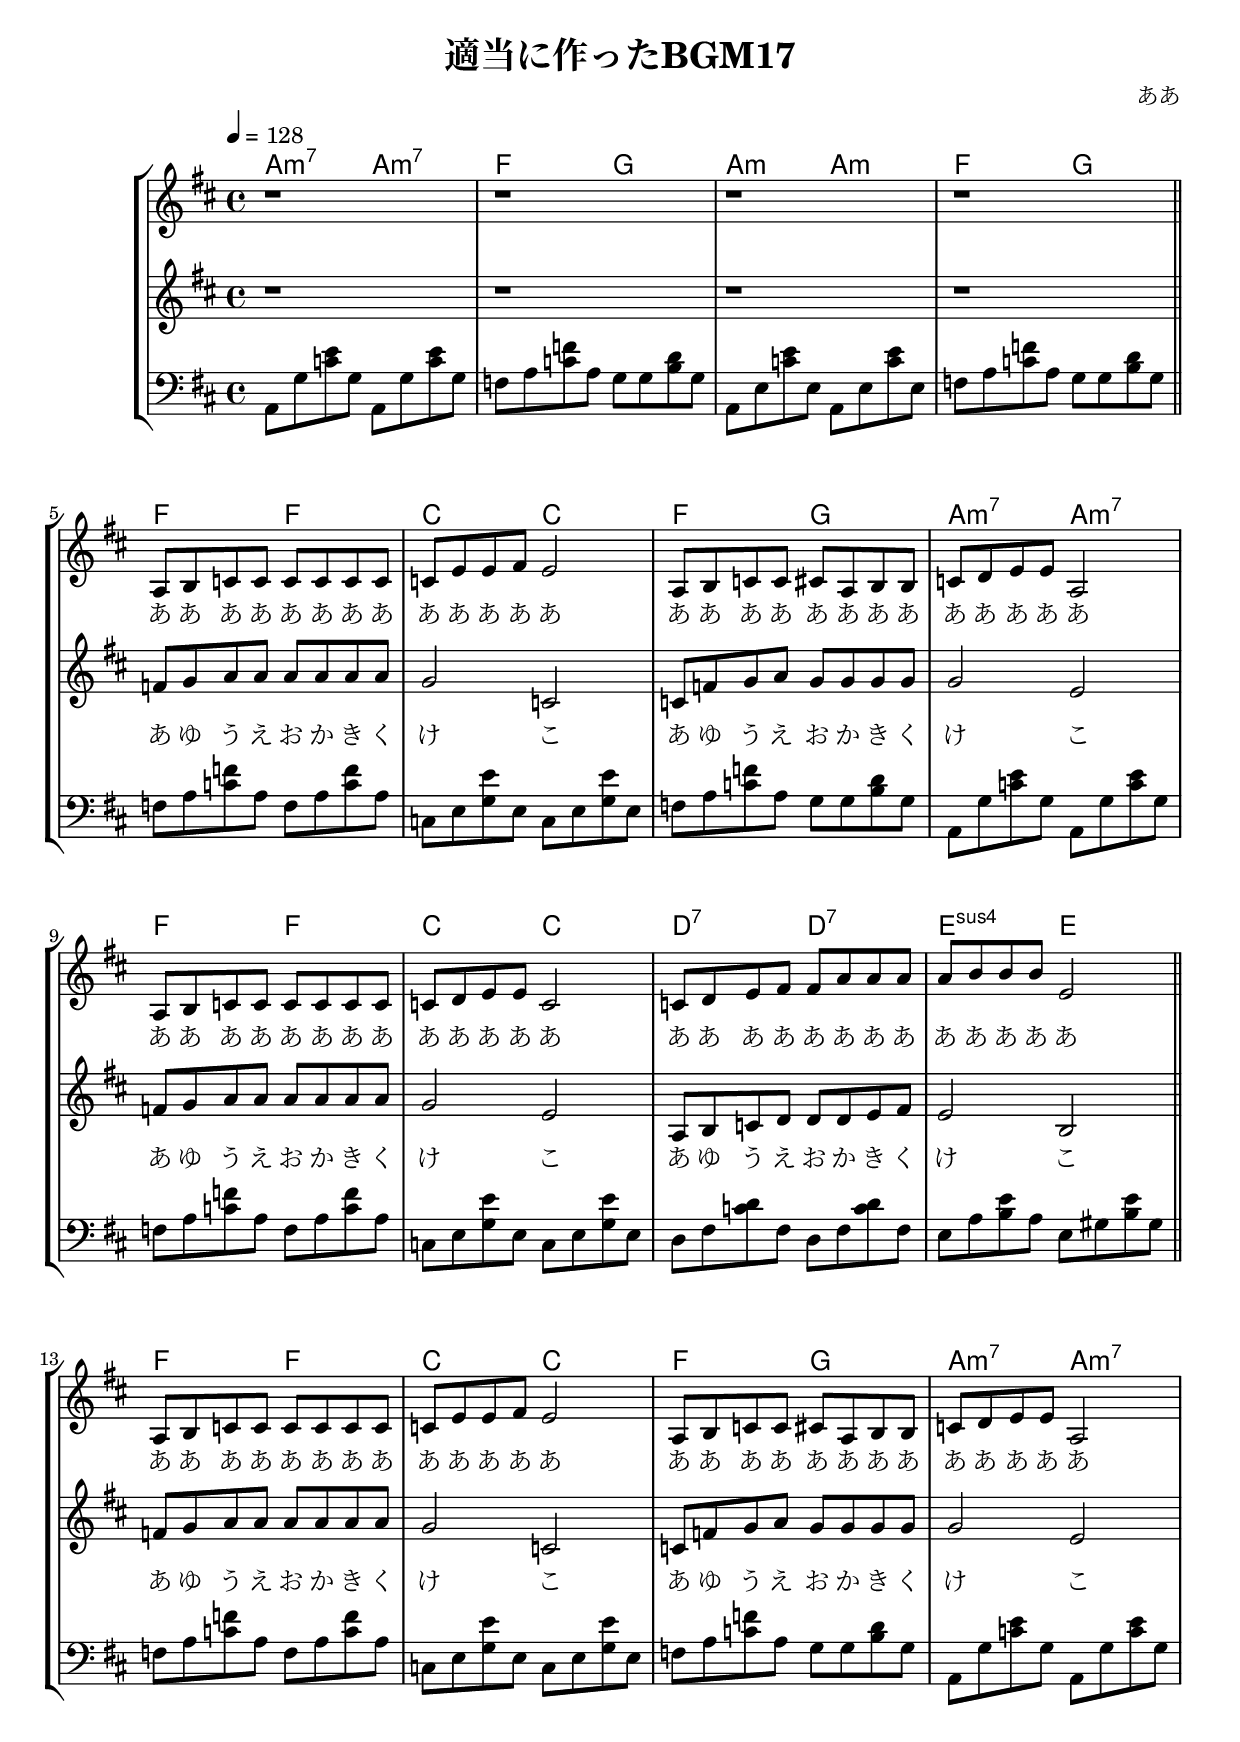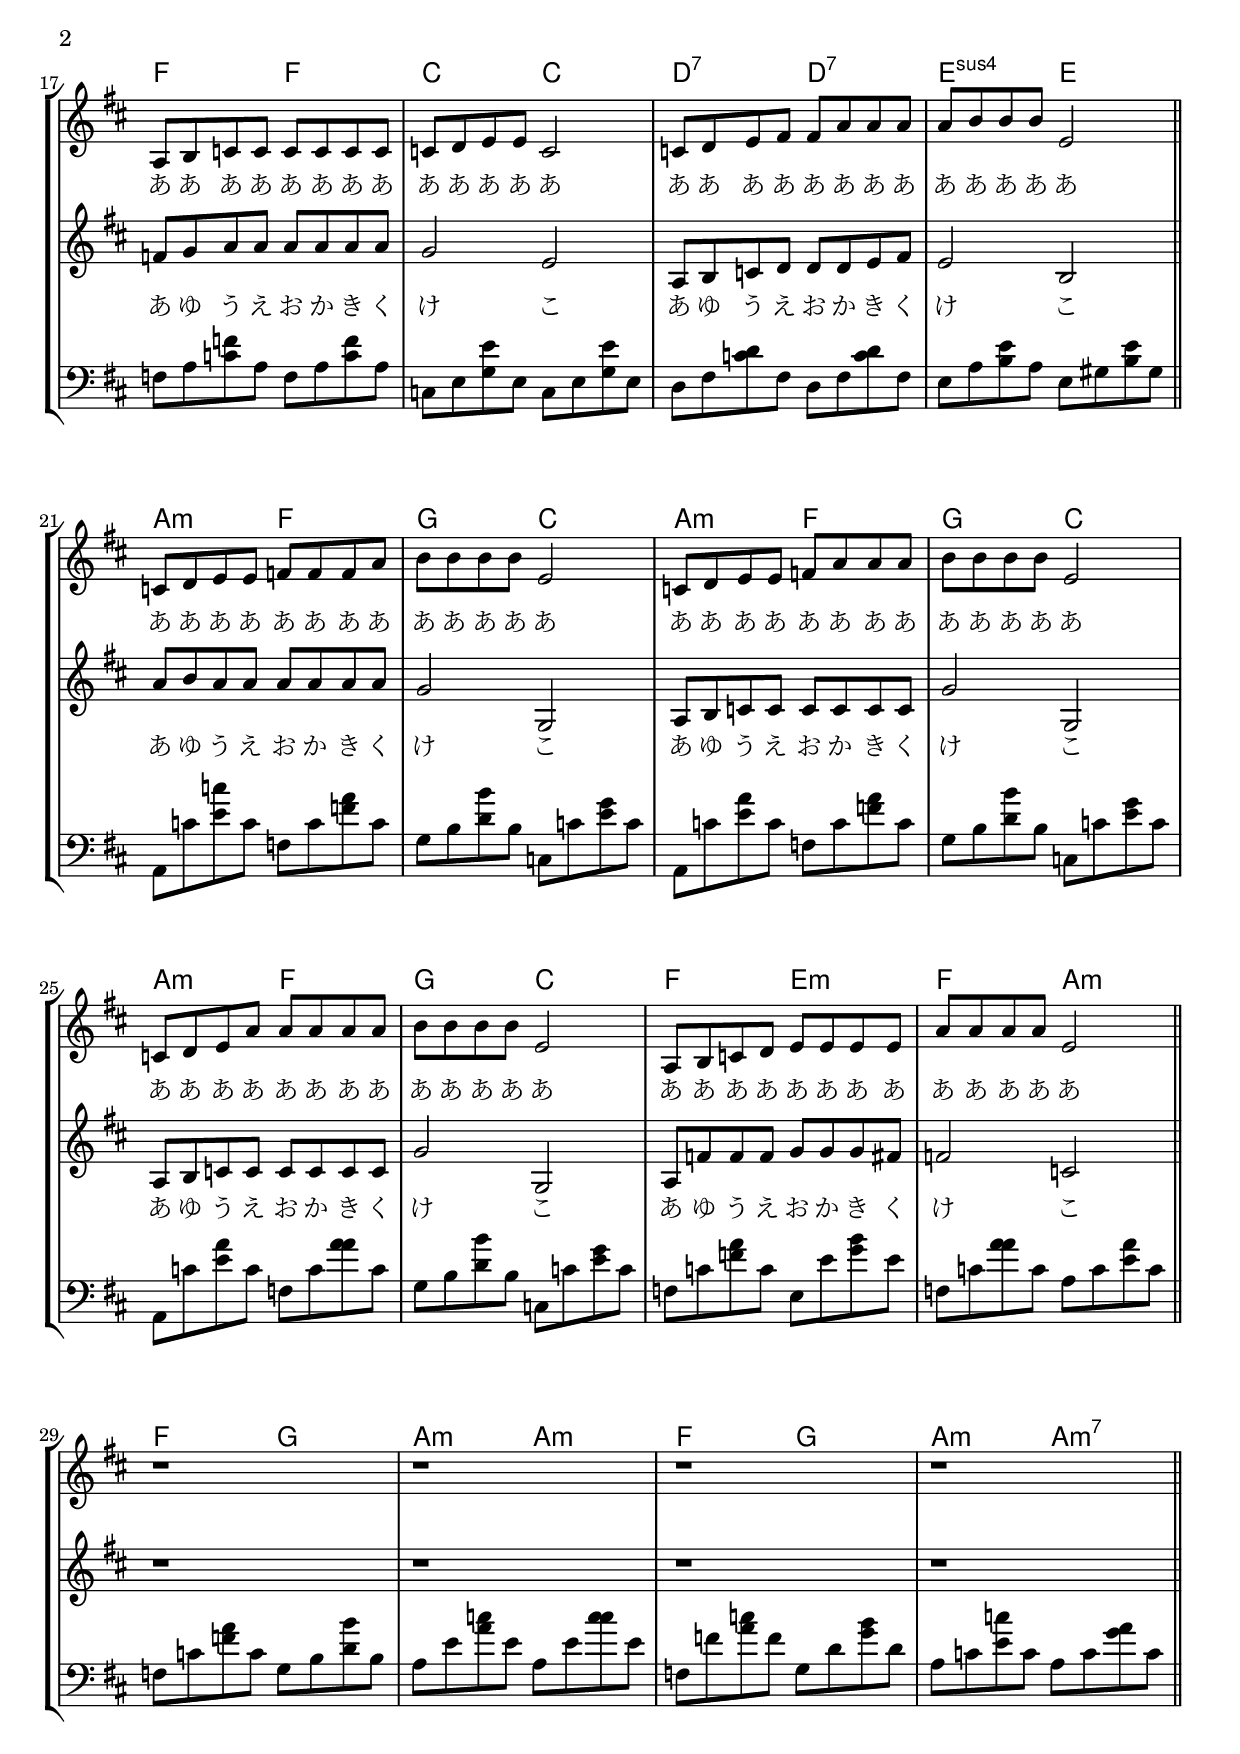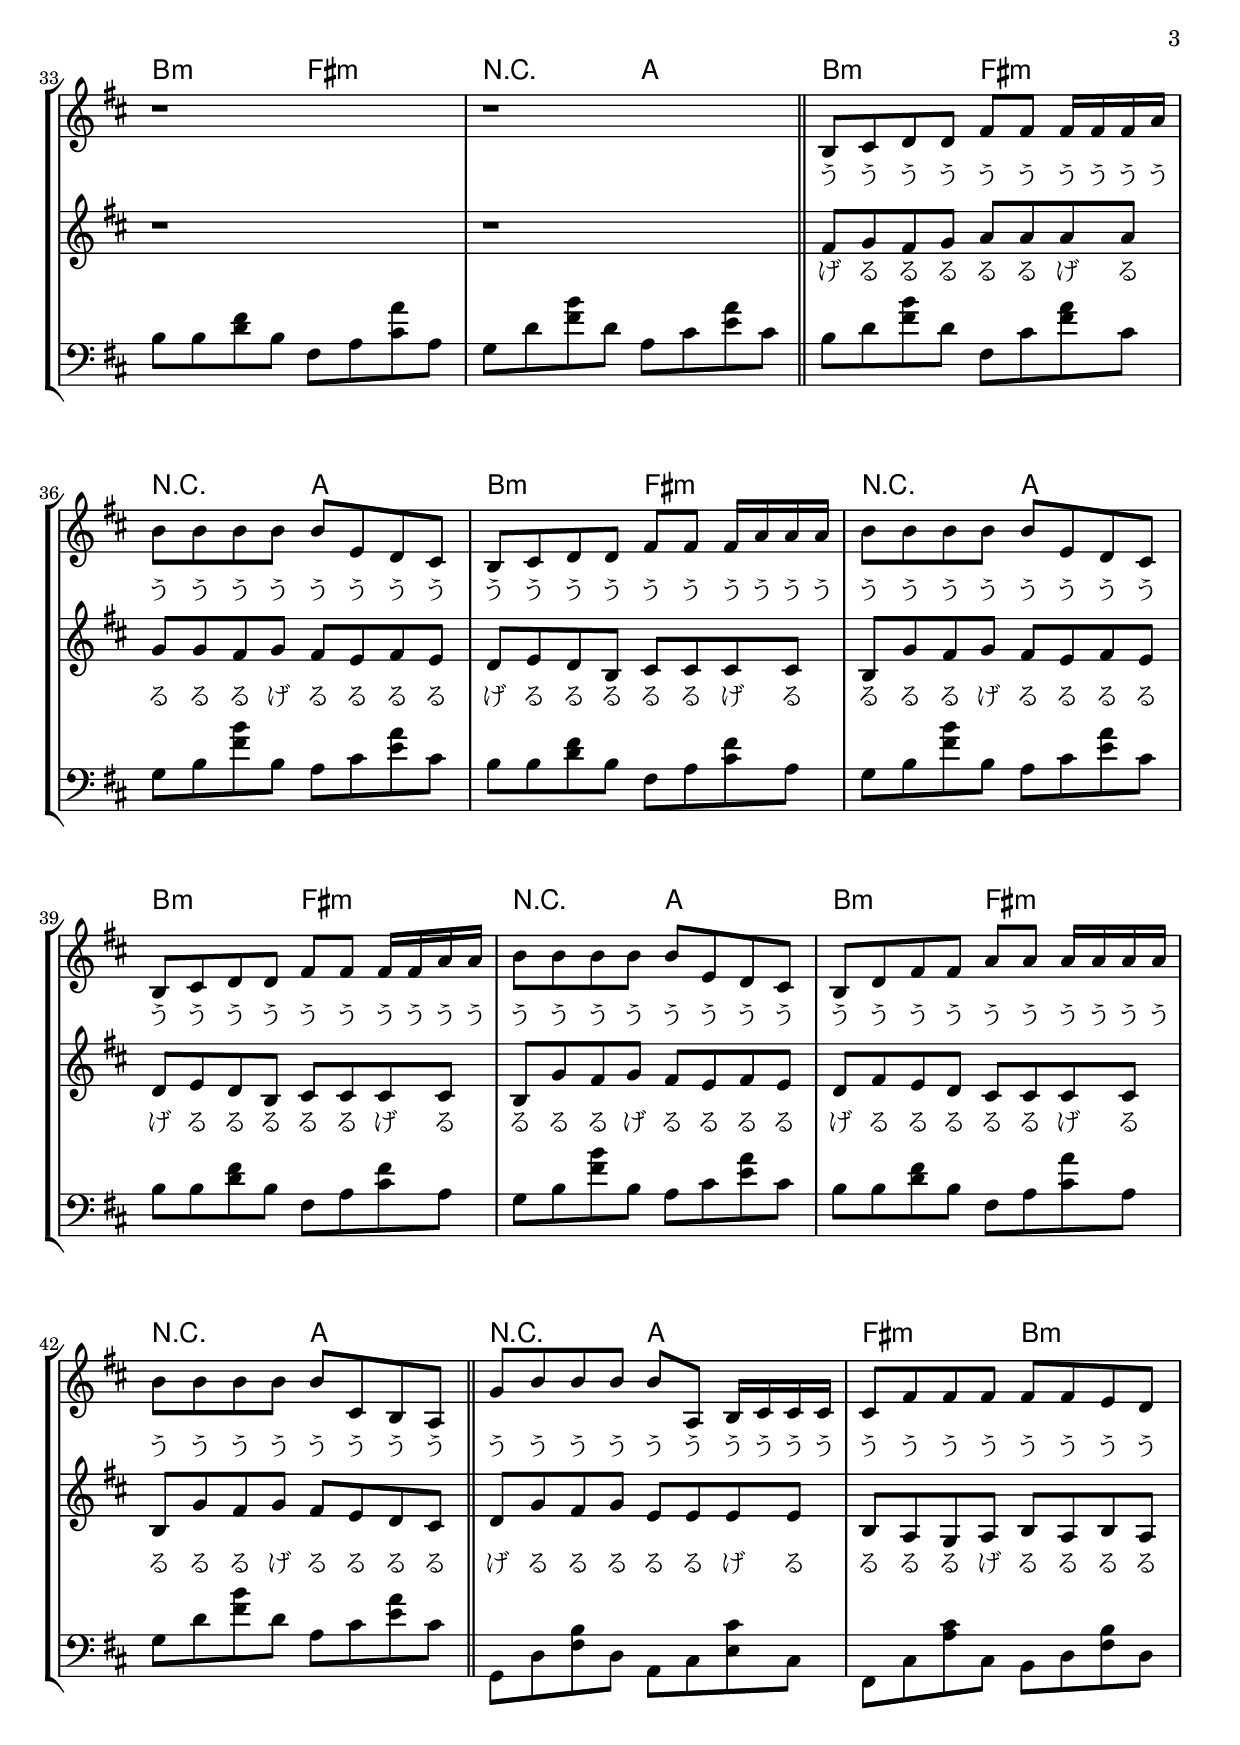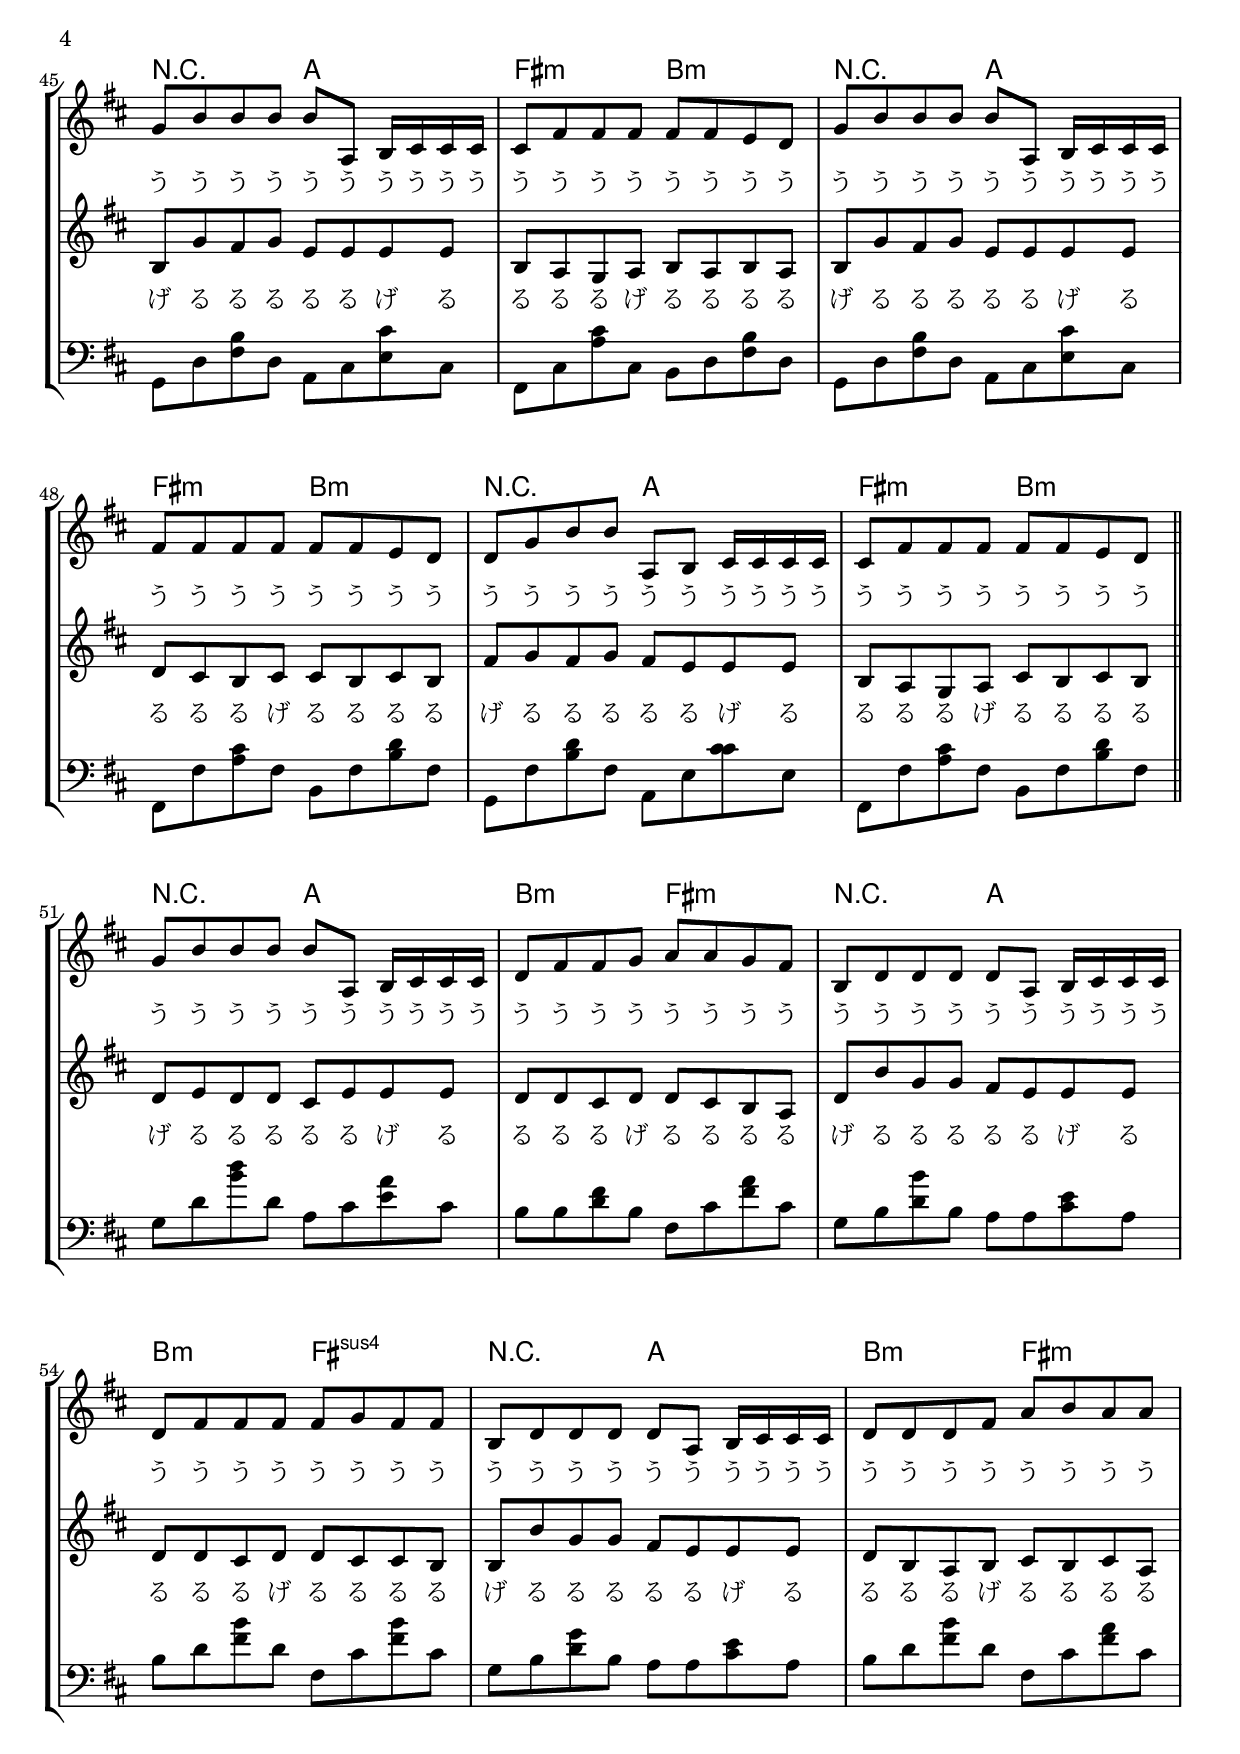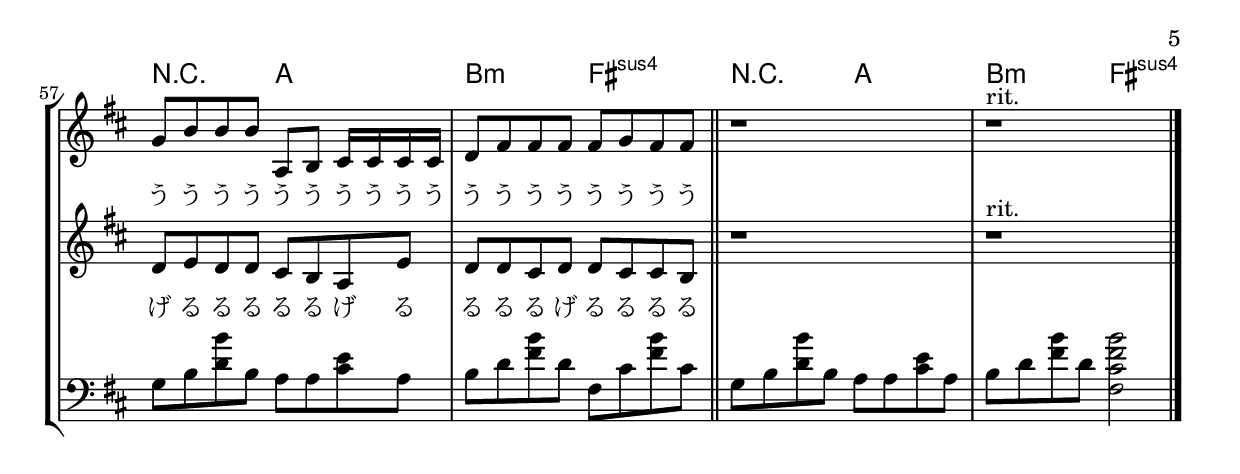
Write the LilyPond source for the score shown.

\version "2.12.1"

\header {
	title = \markup {適当に作ったBGM17}
	composer = \markup \center-column {ああ}
}

harmony = \chordmode {
	a2:min7 a:min7 f g a:m a:m f g 

	f f c c f g a:min7 a:min7 f f c c d:7 d:7 e:sus4 e 

	f f c c f g a:min7 a:min7 f f c c d:7 d:7 e:sus4 e 

	a:m f g c a:m f g c a:m f g c f e:m f a:m 

	f g a:m a:m f g a:m a:min7 

	b:m fis:m r a 

	b:m fis:m r a b:m fis:m r a b:m fis:m r a b:m fis:m r a 

	r a fis:m b:m r a fis:m b:m r a fis:m b:m r a fis:m b:m 

	r a b:m fis:m r a b:m fis:sus4 r a b:m fis:m r a b:m fis:sus4 

	r a b:m fis:sus4 
}

melody = {
	\key d \major
	\tempo 4 = 128
	r1 | r1 | r1 | r1   
	\set Staff.midiInstrument = #"Marimba"
	a8  b8  c'8  c'8  c'8  c'8  c'8  c'8 
	c'8  e'8  e'8  fis'8  e'2 
	a8  b8  c'8  c'8  cis'8  a8  b8  b8 
	c'8  d'8  e'8  e'8  a2 
	a8  b8  c'8  c'8  c'8  c'8  c'8  c'8 
	c'8  d'8  e'8  e'8  c'2 
	c'8  d'8  e'8  fis'8  fis'8  a'8  a'8  a'8 
	a'8  b'8  b'8  b'8  e'2
	\set Staff.midiInstrument = #"Dulcimer"
	a8  b8  c'8  c'8  c'8  c'8  c'8  c'8 
	c'8  e'8  e'8  fis'8  e'2 
	a8  b8  c'8  c'8  cis'8  a8  b8  b8 
	c'8  d'8  e'8  e'8  a2 
	a8  b8  c'8  c'8  c'8  c'8  c'8  c'8 
	c'8  d'8  e'8  e'8  c'2 
	c'8  d'8  e'8  fis'8  fis'8  a'8  a'8  a'8 
	a'8  b'8  b'8  b'8  e'2
	\set Staff.midiInstrument = #"Tubular Bells"
	c'8  d'8  e'8  e'8  f'8  f'8  f'8  a'8 
	b'8  b'8  b'8  b'8  e'2 
	c'8  d'8  e'8  e'8  f'8  a'8  a'8  a'8 
	b'8  b'8  b'8  b'8  e'2 
	c'8  d'8  e'8  a'8  a'8  a'8  a'8  a'8 
	b'8  b'8  b'8  b'8  e'2 
	a8  b8  c'8  d'8  e'8  e'8  e'8  e'8 
	a'8  a'8  a'8  a'8  e'2
	r1 | r1 | r1 | r1   
	r1 | r1   
	\set Staff.midiInstrument = #"Acoustic Guitar (nylon)"
	b8  cis'8  d'8  d'8  fis'8  fis'8  fis'16  fis'16  fis'16  a'16 
	b'8  b'8  b'8  b'8  b'8  e'8  d'8  cis'8 
	b8  cis'8  d'8  d'8  fis'8  fis'8  fis'16  a'16  a'16  a'16 
	b'8  b'8  b'8  b'8  b'8  e'8  d'8  cis'8 
	b8  cis'8  d'8  d'8  fis'8  fis'8  fis'16  fis'16  a'16  a'16 
	b'8  b'8  b'8  b'8  b'8  e'8  d'8  cis'8 
	b8  d'8  fis'8  fis'8  a'8  a'8  a'16  a'16  a'16  a'16 
	b'8  b'8  b'8  b'8  b'8  cis'8  b8  a8
	\set Staff.midiInstrument = #"Electric Guitar (muted)"
	g'8  b'8  b'8  b'8  b'8  a8  b16  cis'16  cis'16  cis'16 
	cis'8  fis'8  fis'8  fis'8  fis'8  fis'8  e'8  d'8 
	g'8  b'8  b'8  b'8  b'8  a8  b16  cis'16  cis'16  cis'16 
	cis'8  fis'8  fis'8  fis'8  fis'8  fis'8  e'8  d'8 
	g'8  b'8  b'8  b'8  b'8  a8  b16  cis'16  cis'16  cis'16 
	fis'8  fis'8  fis'8  fis'8  fis'8  fis'8  e'8  d'8 
	d'8  g'8  b'8  b'8  a8  b8  cis'16  cis'16  cis'16  cis'16 
	cis'8  fis'8  fis'8  fis'8  fis'8  fis'8  e'8  d'8
	\set Staff.midiInstrument = #"Overdriven Guitar"
	g'8  b'8  b'8  b'8  b'8  a8  b16  cis'16  cis'16  cis'16 
	d'8  fis'8  fis'8  g'8  a'8  a'8  g'8  fis'8 
	b8  d'8  d'8  d'8  d'8  a8  b16  cis'16  cis'16  cis'16 
	d'8  fis'8  fis'8  fis'8  fis'8  g'8  fis'8  fis'8 
	b8  d'8  d'8  d'8  d'8  a8  b16  cis'16  cis'16  cis'16 
	d'8  d'8  d'8  fis'8  a'8  b'8  a'8  a'8 
	g'8  b'8  b'8  b'8  a8  b8  cis'16  cis'16  cis'16  cis'16 
	d'8  fis'8  fis'8  fis'8  fis'8  g'8  fis'8  fis'8
	r1 | r1^"rit." \bar "|."
}

words = \lyricmode {
	
	あ  あ  あ  あ  あ  あ  あ  あ  あ  あ  あ  あ  あ  あ  あ  あ  あ  あ  あ  あ  あ  あ  あ  あ  あ  あ  あ  あ  あ  あ  あ  あ  あ  あ  あ  あ  あ  あ  あ  あ  あ  あ  あ  あ  あ  あ  あ  あ  あ  あ  あ  あ  
	あ  あ  あ  あ  あ  あ  あ  あ  あ  あ  あ  あ  あ  あ  あ  あ  あ  あ  あ  あ  あ  あ  あ  あ  あ  あ  あ  あ  あ  あ  あ  あ  あ  あ  あ  あ  あ  あ  あ  あ  あ  あ  あ  あ  あ  あ  あ  あ  あ  あ  あ  あ  
	あ  あ  あ  あ  あ  あ  あ  あ  あ  あ  あ  あ  あ  あ  あ  あ  あ  あ  あ  あ  あ  あ  あ  あ  あ  あ  あ  あ  あ  あ  あ  あ  あ  あ  あ  あ  あ  あ  あ  あ  あ  あ  あ  あ  あ  あ  あ  あ  あ  あ  あ  あ  
	
	
	う  う  う  う  う  う  う  う  う  う  う  う  う  う  う  う  う  う  う  う  う  う  う  う  う  う  う  う  う  う  う  う  う  う  う  う  う  う  う  う  う  う  う  う  う  う  う  う  う  う  う  う  う  う  う  う  う  う  う  う  う  う  う  う  う  う  う  う  う  う  う  う  
	う  う  う  う  う  う  う  う  う  う  う  う  う  う  う  う  う  う  う  う  う  う  う  う  う  う  う  う  う  う  う  う  う  う  う  う  う  う  う  う  う  う  う  う  う  う  う  う  う  う  う  う  う  う  う  う  う  う  う  う  う  う  う  う  う  う  う  う  う  う  う  う  
	う  う  う  う  う  う  う  う  う  う  う  う  う  う  う  う  う  う  う  う  う  う  う  う  う  う  う  う  う  う  う  う  う  う  う  う  う  う  う  う  う  う  う  う  う  う  う  う  う  う  う  う  う  う  う  う  う  う  う  う  う  う  う  う  う  う  う  う  う  う  う  う  
	
}

secondmelody = {
	\key d \major
	\tempo 4 = 128
	r1 | r1 | r1 | r1   
	\set Staff.midiInstrument = #"Electric Guitar (jazz)"
	f'8  g'8  a'8  a'8  a'8  a'8  a'8  a'8 
	g'2  c'2 
	c'8  f'8  g'8  a'8  g'8  g'8  g'8  g'8 
	g'2  e'2 
	f'8  g'8  a'8  a'8  a'8  a'8  a'8  a'8 
	g'2  e'2 
	a8  b8  c'8  d'8  d'8  d'8  e'8  fis'8 
	e'2  b2
	\set Staff.midiInstrument = #"Acoustic Guitar (nylon)"
	f'8  g'8  a'8  a'8  a'8  a'8  a'8  a'8 
	g'2  c'2 
	c'8  f'8  g'8  a'8  g'8  g'8  g'8  g'8 
	g'2  e'2 
	f'8  g'8  a'8  a'8  a'8  a'8  a'8  a'8 
	g'2  e'2 
	a8  b8  c'8  d'8  d'8  d'8  e'8  fis'8 
	e'2  b2
	\set Staff.midiInstrument = #"Overdriven Guitar"
	a'8  b'8  a'8  a'8  a'8  a'8  a'8  a'8 
	g'2  g2 
	a8  b8  c'8  c'8  c'8  c'8  c'8  c'8 
	g'2  g2 
	a8  b8  c'8  c'8  c'8  c'8  c'8  c'8 
	g'2  g2 
	a8  f'8  f'8  f'8  g'8  g'8  g'8  fis'8 
	f'2  c'2
	r1 | r1 | r1 | r1   
	r1 | r1   
	\set Staff.midiInstrument = #"Viola"
	fis'8  g'8  fis'8  g'8  a'8  a'8  a'8  a'8 
	g'8  g'8  fis'8  g'8  fis'8  e'8  fis'8  e'8 
	d'8  e'8  d'8  b8  cis'8  cis'8  cis'8  cis'8 
	b8  g'8  fis'8  g'8  fis'8  e'8  fis'8  e'8 
	d'8  e'8  d'8  b8  cis'8  cis'8  cis'8  cis'8 
	b8  g'8  fis'8  g'8  fis'8  e'8  fis'8  e'8 
	d'8  fis'8  e'8  d'8  cis'8  cis'8  cis'8  cis'8 
	b8  g'8  fis'8  g'8  fis'8  e'8  d'8  cis'8
	\set Staff.midiInstrument = #"Pizzicato Strings"
	d'8  g'8  fis'8  g'8  e'8  e'8  e'8  e'8 
	b8  a8  g8  a8  b8  a8  b8  a8 
	b8  g'8  fis'8  g'8  e'8  e'8  e'8  e'8 
	b8  a8  g8  a8  b8  a8  b8  a8 
	b8  g'8  fis'8  g'8  e'8  e'8  e'8  e'8 
	d'8  cis'8  b8  cis'8  cis'8  b8  cis'8  b8 
	fis'8  g'8  fis'8  g'8  fis'8  e'8  e'8  e'8 
	b8  a8  g8  a8  cis'8  b8  cis'8  b8
	\set Staff.midiInstrument = #"Pizzicato Strings"
	d'8  e'8  d'8  d'8  cis'8  e'8  e'8  e'8 
	d'8  d'8  cis'8  d'8  d'8  cis'8  b8  a8 
	d'8  b'8  g'8  g'8  fis'8  e'8  e'8  e'8 
	d'8  d'8  cis'8  d'8  d'8  cis'8  cis'8  b8 
	b8  b'8  g'8  g'8  fis'8  e'8  e'8  e'8 
	d'8  b8  a8  b8  cis'8  b8  cis'8  a8 
	d'8  e'8  d'8  d'8  cis'8  b8  a8  e'8 
	d'8  d'8  cis'8  d'8  d'8  cis'8  cis'8  b8
	r1 | r1^"rit." \bar "|."
}

secondwords = \lyricmode {
	
	あ  ゆ  う  え  お  か  き  く  け  こ  あ  ゆ  う  え  お  か  き  く  け  こ  あ  ゆ  う  え  お  か  き  く  け  こ  あ  ゆ  う  え  お  か  き  く  け  こ  
	あ  ゆ  う  え  お  か  き  く  け  こ  あ  ゆ  う  え  お  か  き  く  け  こ  あ  ゆ  う  え  お  か  き  く  け  こ  あ  ゆ  う  え  お  か  き  く  け  こ  
	あ  ゆ  う  え  お  か  き  く  け  こ  あ  ゆ  う  え  お  か  き  く  け  こ  あ  ゆ  う  え  お  か  き  く  け  こ  あ  ゆ  う  え  お  か  き  く  け  こ  
	
	
	げ  る  る  る  る  る  げ  る  る  る  る  げ  る  る  る  る  げ  る  る  る  る  る  げ  る  る  る  る  げ  る  る  る  る  げ  る  る  る  る  る  げ  る  る  る  る  げ  る  る  る  る  げ  る  る  る  る  る  げ  る  る  る  る  げ  る  る  る  る  
	げ  る  る  る  る  る  げ  る  る  る  る  げ  る  る  る  る  げ  る  る  る  る  る  げ  る  る  る  る  げ  る  る  る  る  げ  る  る  る  る  る  げ  る  る  る  る  げ  る  る  る  る  げ  る  る  る  る  る  げ  る  る  る  る  げ  る  る  る  る  
	げ  る  る  る  る  る  げ  る  る  る  る  げ  る  る  る  る  げ  る  る  る  る  る  げ  る  る  る  る  げ  る  る  る  る  げ  る  る  る  る  る  げ  る  る  る  る  げ  る  る  る  る  げ  る  る  る  る  る  げ  る  る  る  る  げ  る  る  る  る  
	
}

tempochange = {
	\tempo 4 = 128
	r1 | r1 | r1 | r1 \bar "||"
	\tempo 4 = 128
	r1 | r1 | r1 | r1 | r1 | r1 | r1 | r1 \bar "||"
	\tempo 4 = 128
	r1 | r1 | r1 | r1 | r1 | r1 | r1 | r1 \bar "||"
	\tempo 4 = 128
	r1 | r1 | r1 | r1 | r1 | r1 | r1 | r1 \bar "||"
	\tempo 4 = 128
	r1 | r1 | r1 | r1 \bar "||"
	\tempo 4 = 128
	r1 | r1 \bar "||"
	\tempo 4 = 128
	r1 | r1 | r1 | r1 | r1 | r1 | r1 | r1 \bar "||"
	\tempo 4 = 128
	r1 | r1 | r1 | r1 | r1 | r1 | r1 | r1 \bar "||"
	\tempo 4 = 128
	r1 | r1 | r1 | r1 | r1 | r1 | r1 | r1 \bar "||"
	\tempo 4 = 128
	r1 | \tempo 4 = 96 r2 \tempo 4 = 85 r2 \bar "|."
}

mainacc = {
	\clef bass
	\set Staff.midiInstrument = #"String Ensemble 1"
	\key d \major
	\tempo 4 = 128
	a,8 g <c' e'> g
	a,8 g <c' e'> g
	f8 a <c' f'> a
	g8 g <b d'> g
	a,8 e <c' e'> e
	a,8 e <c' e'> e
	f8 a <c' f'> a
	g8 g <b d'> g
	\bar "||"

	\set Staff.midiInstrument = #"String Ensemble 1"
	f8 a <c' f'> a
	f8 a <c' f'> a
	c8 e <g e'> e
	c8 e <g e'> e
	f8 a <c' f'> a
	g8 g <b d'> g
	a,8 g <c' e'> g
	a,8 g <c' e'> g
	f8 a <c' f'> a
	f8 a <c' f'> a
	c8 e <g e'> e
	c8 e <g e'> e
	d8 fis <c' d'> fis
	d8 fis <c' d'> fis
	e8 a <b e'> a
	e8 gis <b e'> gis
	\bar "||"

	\set Staff.midiInstrument = #"String Ensemble 1"
	f8 a <c' f'> a
	f8 a <c' f'> a
	c8 e <g e'> e
	c8 e <g e'> e
	f8 a <c' f'> a
	g8 g <b d'> g
	a,8 g <c' e'> g
	a,8 g <c' e'> g
	f8 a <c' f'> a
	f8 a <c' f'> a
	c8 e <g e'> e
	c8 e <g e'> e
	d8 fis <c' d'> fis
	d8 fis <c' d'> fis
	e8 a <b e'> a
	e8 gis <b e'> gis
	\bar "||"

	\set Staff.midiInstrument = #"String Ensemble 1"
	a,8 c' <e' c''> c'
	f8 c' <f' a'> c'
	g8 b <d' b'> b
	c8 c' <e' g'> c'
	a,8 c' <e' a'> c'
	f8 c' <f' a'> c'
	g8 b <d' b'> b
	c8 c' <e' g'> c'
	a,8 c' <e' a'> c'
	f8 c' <a' a'> c'
	g8 b <d' b'> b
	c8 c' <e' g'> c'
	f8 c' <f' a'> c'
	e8 e' <g' b'> e'
	f8 c' <a' a'> c'
	a8 c' <e' a'> c'
	\bar "||"

	\set Staff.midiInstrument = #"String Ensemble 1"
	f8 c' <f' a'> c'
	g8 b <d' b'> b
	a8 e' <a' c''> e'
	a8 e' <c'' c''> e'
	f8 f' <a' c''> f'
	g8 d' <g' b'> d'
	a8 c' <e' c''> c'
	a8 c' <g' a'> c'
	\bar "||"

	\set Staff.midiInstrument = #"Trombone"
	b8 b <d' fis'> b
	fis8 a <cis' a'> a
	g8 d' <fis' b'> d'
	a8 cis' <e' a'> cis'
	\bar "||"

	\set Staff.midiInstrument = #"Trombone"
	b8 d' <fis' b'> d'
	fis8 cis' <fis' a'> cis'
	g8 b <fis' b'> b
	a8 cis' <e' a'> cis'
	b8 b <d' fis'> b
	fis8 a <cis' fis'> a
	g8 b <fis' b'> b
	a8 cis' <e' a'> cis'
	b8 b <d' fis'> b
	fis8 a <cis' fis'> a
	g8 b <fis' b'> b
	a8 cis' <e' a'> cis'
	b8 b <d' fis'> b
	fis8 a <cis' a'> a
	g8 d' <fis' b'> d'
	a8 cis' <e' a'> cis'
	\bar "||"

	\set Staff.midiInstrument = #"Trombone"
	g,8 d <fis b> d
	a,8 cis <e cis'> cis
	fis,8 cis <a cis'> cis
	b,8 d <fis b> d
	g,8 d <fis b> d
	a,8 cis <e cis'> cis
	fis,8 cis <a cis'> cis
	b,8 d <fis b> d
	g,8 d <fis b> d
	a,8 cis <e cis'> cis
	fis,8 fis <a cis'> fis
	b,8 fis <b d'> fis
	g,8 fis <b d'> fis
	a,8 e <cis' cis'> e
	fis,8 fis <a cis'> fis
	b,8 fis <b d'> fis
	\bar "||"

	\set Staff.midiInstrument = #"Trombone"
	g8 d' <b' d''> d'
	a8 cis' <e' a'> cis'
	b8 b <d' fis'> b
	fis8 cis' <fis' a'> cis'
	g8 b <d' b'> b
	a8 a <cis' e'> a
	b8 d' <fis' b'> d'
	fis8 cis' <fis' b'> cis'
	g8 b <d' g'> b
	a8 a <cis' e'> a
	b8 d' <fis' b'> d'
	fis8 cis' <fis' a'> cis'
	g8 b <d' b'> b
	a8 a <cis' e'> a
	b8 d' <fis' b'> d'
	fis8 cis' <fis' b'> cis'
	\bar "||"

	\set Staff.midiInstrument = #"Trombone"
	g8 b <d' b'> b
	a8 a <cis' e'> a
	b8 d' <fis' b'> d'
	<fis cis' fis' b'>2
	\bar "|."
}

subacc = {
	\clef bass
	\set Staff.midiInstrument = #"Orchestra Hit"
	\key d \major
	\tempo 4 = 128
	r8 a,8 <g c' e'>4
	a,64~ <a,~ g~> <a,~ g~ c'~> <a, g c' e'>~ <a, g c' e'>4..
	r8 f8 <a c' f'>4
	g64~ <g~ g~> <g~ g~ b~> <g g b d'>~ <g g b d'>4..
	r8 a,8 <e c' e'>4
	a,64~ <a,~ e~> <a,~ e~ c'~> <a, e c' e'>~ <a, e c' e'>4..
	r8 f8 <a c' f'>4
	g64~ <g~ g~> <g~ g~ b~> <g g b d'>~ <g g b d'>4..
	\bar "||"

	\set Staff.midiInstrument = #"Orchestra Hit"
	r8 f8 <a c' f'>4
	f64~ <f~ a~> <f~ a~ c'~> <f a c' f'>~ <f a c' f'>4..
	r8 c8 <e g e'>4
	c64~ <c~ e~> <c~ e~ g~> <c e g e'>~ <c e g e'>4..
	r8 f8 <a c' f'>4
	g64~ <g~ g~> <g~ g~ b~> <g g b d'>~ <g g b d'>4..
	r8 a,8 <g c' e'>4
	a,64~ <a,~ g~> <a,~ g~ c'~> <a, g c' e'>~ <a, g c' e'>4..
	r8 f8 <a c' f'>4
	f64~ <f~ a~> <f~ a~ c'~> <f a c' f'>~ <f a c' f'>4..
	r8 c8 <e g e'>4
	c64~ <c~ e~> <c~ e~ g~> <c e g e'>~ <c e g e'>4..
	r8 d8 <fis c' d'>4
	d64~ <d~ fis~> <d~ fis~ c'~> <d fis c' d'>~ <d fis c' d'>4..
	r8 e8 <a b e'>4
	e64~ <e~ gis~> <e~ gis~ b~> <e gis b e'>~ <e gis b e'>4..
	\bar "||"

	\set Staff.midiInstrument = #"Orchestra Hit"
	r8 f8 <a c' f'>4
	f64~ <f~ a~> <f~ a~ c'~> <f a c' f'>~ <f a c' f'>4..
	r8 c8 <e g e'>4
	c64~ <c~ e~> <c~ e~ g~> <c e g e'>~ <c e g e'>4..
	r8 f8 <a c' f'>4
	g64~ <g~ g~> <g~ g~ b~> <g g b d'>~ <g g b d'>4..
	r8 a,8 <g c' e'>4
	a,64~ <a,~ g~> <a,~ g~ c'~> <a, g c' e'>~ <a, g c' e'>4..
	r8 f8 <a c' f'>4
	f64~ <f~ a~> <f~ a~ c'~> <f a c' f'>~ <f a c' f'>4..
	r8 c8 <e g e'>4
	c64~ <c~ e~> <c~ e~ g~> <c e g e'>~ <c e g e'>4..
	r8 d8 <fis c' d'>4
	d64~ <d~ fis~> <d~ fis~ c'~> <d fis c' d'>~ <d fis c' d'>4..
	r8 e8 <a b e'>4
	e64~ <e~ gis~> <e~ gis~ b~> <e gis b e'>~ <e gis b e'>4..
	\bar "||"

	\set Staff.midiInstrument = #"Orchestra Hit"
	r8 a,8 <c' e' c''>4
	f64~ <f~ c'~> <f~ c'~ f'~> <f c' f' a'>~ <f c' f' a'>4..
	r8 g8 <b d' b'>4
	c64~ <c~ c'~> <c~ c'~ e'~> <c c' e' g'>~ <c c' e' g'>4..
	r8 a,8 <c' e' a'>4
	f64~ <f~ c'~> <f~ c'~ f'~> <f c' f' a'>~ <f c' f' a'>4..
	r8 g8 <b d' b'>4
	c64~ <c~ c'~> <c~ c'~ e'~> <c c' e' g'>~ <c c' e' g'>4..
	r8 a,8 <c' e' a'>4
	f64~ <f~ c'~> <f~ c'~ a'~> <f c' a' a'>~ <f c' a' a'>4..
	r8 g8 <b d' b'>4
	c64~ <c~ c'~> <c~ c'~ e'~> <c c' e' g'>~ <c c' e' g'>4..
	r8 f8 <c' f' a'>4
	e64~ <e~ e'~> <e~ e'~ g'~> <e e' g' b'>~ <e e' g' b'>4..
	r8 f8 <c' a' a'>4
	a64~ <a~ c'~> <a~ c'~ e'~> <a c' e' a'>~ <a c' e' a'>4..
	\bar "||"

	\set Staff.midiInstrument = #"Orchestra Hit"
	r8 f8 <c' f' a'>4
	g64~ <g~ b~> <g~ b~ d'~> <g b d' b'>~ <g b d' b'>4..
	r8 a8 <e' a' c''>4
	a64~ <a~ e'~> <a~ e'~ c''~> <a e' c'' c''>~ <a e' c'' c''>4..
	r8 f8 <f' a' c''>4
	g64~ <g~ d'~> <g~ d'~ g'~> <g d' g' b'>~ <g d' g' b'>4..
	r8 a8 <c' e' c''>4
	a64~ <a~ c'~> <a~ c'~ g'~> <a c' g' a'>~ <a c' g' a'>4..
	\bar "||"

	\set Staff.midiInstrument = #"String Ensemble 2"
	r8 b8 <b d' fis'>4
	fis64~ <fis~ a~> <fis~ a~ cis'~> <fis a cis' a'>~ <fis a cis' a'>4..
	r8 g8 <d' fis' b'>4
	a64~ <a~ cis'~> <a~ cis'~ e'~> <a cis' e' a'>~ <a cis' e' a'>4..
	\bar "||"

	\set Staff.midiInstrument = #"String Ensemble 2"
	r8 b8 <d' fis' b'>4
	fis64~ <fis~ cis'~> <fis~ cis'~ fis'~> <fis cis' fis' a'>~ <fis cis' fis' a'>4..
	r8 g8 <b fis' b'>4
	a64~ <a~ cis'~> <a~ cis'~ e'~> <a cis' e' a'>~ <a cis' e' a'>4..
	r8 b8 <b d' fis'>4
	fis64~ <fis~ a~> <fis~ a~ cis'~> <fis a cis' fis'>~ <fis a cis' fis'>4..
	r8 g8 <b fis' b'>4
	a64~ <a~ cis'~> <a~ cis'~ e'~> <a cis' e' a'>~ <a cis' e' a'>4..
	r8 b8 <b d' fis'>4
	fis64~ <fis~ a~> <fis~ a~ cis'~> <fis a cis' fis'>~ <fis a cis' fis'>4..
	r8 g8 <b fis' b'>4
	a64~ <a~ cis'~> <a~ cis'~ e'~> <a cis' e' a'>~ <a cis' e' a'>4..
	r8 b8 <b d' fis'>4
	fis64~ <fis~ a~> <fis~ a~ cis'~> <fis a cis' a'>~ <fis a cis' a'>4..
	r8 g8 <d' fis' b'>4
	a64~ <a~ cis'~> <a~ cis'~ e'~> <a cis' e' a'>~ <a cis' e' a'>4..
	\bar "||"

	\set Staff.midiInstrument = #"String Ensemble 2"
	r8 g,8 <d fis b>4
	a,64~ <a,~ cis~> <a,~ cis~ e~> <a, cis e cis'>~ <a, cis e cis'>4..
	r8 fis,8 <cis a cis'>4
	b,64~ <b,~ d~> <b,~ d~ fis~> <b, d fis b>~ <b, d fis b>4..
	r8 g,8 <d fis b>4
	a,64~ <a,~ cis~> <a,~ cis~ e~> <a, cis e cis'>~ <a, cis e cis'>4..
	r8 fis,8 <cis a cis'>4
	b,64~ <b,~ d~> <b,~ d~ fis~> <b, d fis b>~ <b, d fis b>4..
	r8 g,8 <d fis b>4
	a,64~ <a,~ cis~> <a,~ cis~ e~> <a, cis e cis'>~ <a, cis e cis'>4..
	r8 fis,8 <fis a cis'>4
	b,64~ <b,~ fis~> <b,~ fis~ b~> <b, fis b d'>~ <b, fis b d'>4..
	r8 g,8 <fis b d'>4
	a,64~ <a,~ e~> <a,~ e~ cis'~> <a, e cis' cis'>~ <a, e cis' cis'>4..
	r8 fis,8 <fis a cis'>4
	b,64~ <b,~ fis~> <b,~ fis~ b~> <b, fis b d'>~ <b, fis b d'>4..
	\bar "||"

	\set Staff.midiInstrument = #"String Ensemble 2"
	r8 g8 <d' b' d''>4
	a64~ <a~ cis'~> <a~ cis'~ e'~> <a cis' e' a'>~ <a cis' e' a'>4..
	r8 b8 <b d' fis'>4
	fis64~ <fis~ cis'~> <fis~ cis'~ fis'~> <fis cis' fis' a'>~ <fis cis' fis' a'>4..
	r8 g8 <b d' b'>4
	a64~ <a~ a~> <a~ a~ cis'~> <a a cis' e'>~ <a a cis' e'>4..
	r8 b8 <d' fis' b'>4
	fis64~ <fis~ cis'~> <fis~ cis'~ fis'~> <fis cis' fis' b'>~ <fis cis' fis' b'>4..
	r8 g8 <b d' g'>4
	a64~ <a~ a~> <a~ a~ cis'~> <a a cis' e'>~ <a a cis' e'>4..
	r8 b8 <d' fis' b'>4
	fis64~ <fis~ cis'~> <fis~ cis'~ fis'~> <fis cis' fis' a'>~ <fis cis' fis' a'>4..
	r8 g8 <b d' b'>4
	a64~ <a~ a~> <a~ a~ cis'~> <a a cis' e'>~ <a a cis' e'>4..
	r8 b8 <d' fis' b'>4
	fis64~ <fis~ cis'~> <fis~ cis'~ fis'~> <fis cis' fis' b'>~ <fis cis' fis' b'>4..
	\bar "||"

	\set Staff.midiInstrument = #"String Ensemble 2"
	r8 g8 <b d' b'>4
	a64~ <a~ a~> <a~ a~ cis'~> <a a cis' e'>~ <a a cis' e'>4..
	r8 b8 <d' fis' b'>4
	fis64~ <fis~ cis'~> <fis~ cis'~ fis'~> <fis cis' fis' b'>~ <fis cis' fis' b'>4..
	\bar "|."
}

percA = {
	\drummode {
	r2. hho4  |r1  |r2. hho4  |r1  \bar "||"
	r2. hho4  |r1  |r2. hho4  |r1  |r2. hho4  |r1  |r2. hho4  |r1  \bar "||"
	r2. hho4  |r1  |r2. hho4  |r1  |r2. hho4  |r1  |r2. hho4  |r1  \bar "||"
	r2. hho4  |r1  |r2. hho4  |r1  |r2. hho4  |r1  |r2. hho4  |r1  \bar "||"
	r2. hho4  |r1  |r2. hho4  |r1  \bar "||"
	r2. hho4  |r1  \bar "||"
	r2. hho4  |r1  |r2. hho4  |r1  |r2. hho4  |r1  |r2. hho4  |r1  \bar "||"
	r2. hho4  |r1  |r2. hho4  |r1  |r2. hho4  |r1  |r2. hho4  |r1  \bar "||"
	r2. hho4  |r1  |r2. hho4  |r1  |r2. hho4  |r1  |r2. hho4  |r1  \bar "||"
	r2. hho4  |r1  \bar "|."
	}
}

percB = {
	\drummode {
	r4 hh4 hh2  |hh4 hh4 hh4 hh4  |hh4 hh4 hh4 r16 hh8.  |r4 hh4. r16 hh8 hh8 hh16  \bar "||"
	r4 hh4 hh2  |hh4 hh4 hh4 hh4  |hh4 hh4 hh4 r16 hh8.  |hh4 hh4 hh4 hh4  |r4 hh4 hh2  |hh4 hh4 hh4 hh4  |hh4 hh4 hh4 r16 hh8.  |r4 hh4. r16 hh8 hh8 hh16  \bar "||"
	r4 hh4 hh2  |hh4 hh4 hh4 hh4  |hh4 hh4 hh4 r16 hh8.  |hh4 hh4 hh4 hh4  |r4 hh4 hh2  |hh4 hh4 hh4 hh4  |hh4 hh4 hh4 r16 hh8.  |r4 hh4. r16 hh8 hh8 hh16  \bar "||"
	r4 hh4 hh2  |hh4 hh4 hh4 hh4  |hh4 hh4 hh4 r16 hh8.  |hh4 hh4 hh4 hh4  |r4 hh4 hh2  |hh4 hh4 hh4 hh4  |hh4 hh4 hh4 r16 hh8.  |r4 hh4. r16 hh8 hh8 hh16  \bar "||"
	r4 hh4 hh2  |hh4 hh4 hh4 hh4  |hh4 hh4 hh4 r16 hh8.  |r4 hh4. r16 hh8 hh8 hh16  \bar "||"
	r4 hh4 hh2  |r4 hh4. r16 hh8 hh8 hh16  \bar "||"
	r4 hh4 hh2  |hh4 hh4 hh4 hh4  |hh4 hh4 hh4 r16 hh8.  |hh4 hh4 hh4 hh4  |r4 hh4 hh2  |hh4 hh4 hh4 hh4  |hh4 hh4 hh4 r16 hh8.  |r4 hh4. r16 hh8 hh8 hh16  \bar "||"
	r4 hh4 hh2  |hh4 hh4 hh4 hh4  |hh4 hh4 hh4 r16 hh8.  |hh4 hh4 hh4 hh4  |r4 hh4 hh2  |hh4 hh4 hh4 hh4  |hh4 hh4 hh4 r16 hh8.  |r4 hh4. r16 hh8 hh8 hh16  \bar "||"
	r4 hh4 hh2  |hh4 hh4 hh4 hh4  |hh4 hh4 hh4 r16 hh8.  |hh4 hh4 hh4 hh4  |r4 hh4 hh2  |hh4 hh4 hh4 hh4  |hh4 hh4 hh4 r16 hh8.  |r4 hh4. r16 hh8 hh8 hh16  \bar "||"
	r4 hh4 hh2  |r4 hh4. r16 hh8 hh8 hh16  \bar "|."
	}
}

percC = {
	\drummode {
	r16 hhp8 hhp8 hhp8 hhp8 hhp8 hhp8 hhp8 hhp16  |r16 hhp8 hhp8 hhp8 hhp8 hhp8 hhp8 hhp8 hhp16  |r16 hhp8 hhp8 hhp8 hhp8 hhp8 hhp4 hhp16  |r16 hhp8 hhp8 hhp8 hhp8. hhp8 hhp8 hhp8  \bar "||"
	r16 hhp8 hhp8 hhp8 hhp8 hhp8 hhp8 hhp8 hhp16  |r16 hhp8 hhp8 hhp8 hhp8 hhp8 hhp8 hhp8 hhp16  |r16 hhp8 hhp8 hhp8 hhp8 hhp8 hhp4 hhp16  |r16 hhp8 hhp8 hhp8 hhp8 hhp8 hhp8 hhp8 hhp16  |r16 hhp8 hhp8 hhp8 hhp8 hhp8 hhp8 hhp8 hhp16  |r16 hhp8 hhp8 hhp8 hhp8 hhp8 hhp8 hhp8 hhp16  |r16 hhp8 hhp8 hhp8 hhp8 hhp8 hhp4 hhp16  |r16 hhp8 hhp8 hhp8 hhp8. hhp8 hhp8 hhp8  \bar "||"
	r16 hhp8 hhp8 hhp8 hhp8 hhp8 hhp8 hhp8 hhp16  |r16 hhp8 hhp8 hhp8 hhp8 hhp8 hhp8 hhp8 hhp16  |r16 hhp8 hhp8 hhp8 hhp8 hhp8 hhp4 hhp16  |r16 hhp8 hhp8 hhp8 hhp8 hhp8 hhp8 hhp8 hhp16  |r16 hhp8 hhp8 hhp8 hhp8 hhp8 hhp8 hhp8 hhp16  |r16 hhp8 hhp8 hhp8 hhp8 hhp8 hhp8 hhp8 hhp16  |r16 hhp8 hhp8 hhp8 hhp8 hhp8 hhp4 hhp16  |r16 hhp8 hhp8 hhp8 hhp8. hhp8 hhp8 hhp8  \bar "||"
	r16 hhp8 hhp8 hhp8 hhp8 hhp8 hhp8 hhp8 hhp16  |r16 hhp8 hhp8 hhp8 hhp8 hhp8 hhp8 hhp8 hhp16  |r16 hhp8 hhp8 hhp8 hhp8 hhp8 hhp4 hhp16  |r16 hhp8 hhp8 hhp8 hhp8 hhp8 hhp8 hhp8 hhp16  |r16 hhp8 hhp8 hhp8 hhp8 hhp8 hhp8 hhp8 hhp16  |r16 hhp8 hhp8 hhp8 hhp8 hhp8 hhp8 hhp8 hhp16  |r16 hhp8 hhp8 hhp8 hhp8 hhp8 hhp4 hhp16  |r16 hhp8 hhp8 hhp8 hhp8. hhp8 hhp8 hhp8  \bar "||"
	r16 hhp8 hhp8 hhp8 hhp8 hhp8 hhp8 hhp8 hhp16  |r16 hhp8 hhp8 hhp8 hhp8 hhp8 hhp8 hhp8 hhp16  |r16 hhp8 hhp8 hhp8 hhp8 hhp8 hhp4 hhp16  |r16 hhp8 hhp8 hhp8 hhp8. hhp8 hhp8 hhp8  \bar "||"
	r16 hhp8 hhp8 hhp8 hhp8 hhp8 hhp8 hhp8 hhp16  |r16 hhp8 hhp8 hhp8 hhp8. hhp8 hhp8 hhp8  \bar "||"
	r16 hhp8 hhp8 hhp8 hhp8 hhp8 hhp8 hhp8 hhp16  |r16 hhp8 hhp8 hhp8 hhp8 hhp8 hhp8 hhp8 hhp16  |r16 hhp8 hhp8 hhp8 hhp8 hhp8 hhp4 hhp16  |r16 hhp8 hhp8 hhp8 hhp8 hhp8 hhp8 hhp8 hhp16  |r16 hhp8 hhp8 hhp8 hhp8 hhp8 hhp8 hhp8 hhp16  |r16 hhp8 hhp8 hhp8 hhp8 hhp8 hhp8 hhp8 hhp16  |r16 hhp8 hhp8 hhp8 hhp8 hhp8 hhp4 hhp16  |r16 hhp8 hhp8 hhp8 hhp8. hhp8 hhp8 hhp8  \bar "||"
	r16 hhp8 hhp8 hhp8 hhp8 hhp8 hhp8 hhp8 hhp16  |r16 hhp8 hhp8 hhp8 hhp8 hhp8 hhp8 hhp8 hhp16  |r16 hhp8 hhp8 hhp8 hhp8 hhp8 hhp4 hhp16  |r16 hhp8 hhp8 hhp8 hhp8 hhp8 hhp8 hhp8 hhp16  |r16 hhp8 hhp8 hhp8 hhp8 hhp8 hhp8 hhp8 hhp16  |r16 hhp8 hhp8 hhp8 hhp8 hhp8 hhp8 hhp8 hhp16  |r16 hhp8 hhp8 hhp8 hhp8 hhp8 hhp4 hhp16  |r16 hhp8 hhp8 hhp8 hhp8. hhp8 hhp8 hhp8  \bar "||"
	r16 hhp8 hhp8 hhp8 hhp8 hhp8 hhp8 hhp8 hhp16  |r16 hhp8 hhp8 hhp8 hhp8 hhp8 hhp8 hhp8 hhp16  |r16 hhp8 hhp8 hhp8 hhp8 hhp8 hhp4 hhp16  |r16 hhp8 hhp8 hhp8 hhp8 hhp8 hhp8 hhp8 hhp16  |r16 hhp8 hhp8 hhp8 hhp8 hhp8 hhp8 hhp8 hhp16  |r16 hhp8 hhp8 hhp8 hhp8 hhp8 hhp8 hhp8 hhp16  |r16 hhp8 hhp8 hhp8 hhp8 hhp8 hhp4 hhp16  |r16 hhp8 hhp8 hhp8 hhp8. hhp8 hhp8 hhp8  \bar "||"
	r16 hhp8 hhp8 hhp8 hhp8 hhp8 hhp8 hhp8 hhp16  |r16 hhp8 hhp8 hhp8 hhp8. hhp8 hhp8 hhp8  \bar "|."
	}
}

percD = {
	\drummode {
	r8 sn4 sn4 sn4 sn8  |r8 sn4 sn4 sn4 sn8  |r8 sn4 sn4 sn4 sn8  |r8 sn4 sn8 sn16 sn8 sn8 sn8 sn16  \bar "||"
	r8 sn4 sn4 sn4 sn8  |r8 sn4 sn4 sn4 sn8  |r8 sn4 sn4 sn4 sn8  |r8 sn4 sn4 sn4 sn8  |r8 sn4 sn4 sn4 sn8  |r8 sn4 sn4 sn4 sn8  |r8 sn4 sn4 sn4 sn8  |r8 sn4 sn8 sn16 sn8 sn8 sn8 sn16  \bar "||"
	r8 sn4 sn4 sn4 sn8  |r8 sn4 sn4 sn4 sn8  |r8 sn4 sn4 sn4 sn8  |r8 sn4 sn4 sn4 sn8  |r8 sn4 sn4 sn4 sn8  |r8 sn4 sn4 sn4 sn8  |r8 sn4 sn4 sn4 sn8  |r8 sn4 sn8 sn16 sn8 sn8 sn8 sn16  \bar "||"
	r8 sn4 sn4 sn4 sn8  |r8 sn4 sn4 sn4 sn8  |r8 sn4 sn4 sn4 sn8  |r8 sn4 sn4 sn4 sn8  |r8 sn4 sn4 sn4 sn8  |r8 sn4 sn4 sn4 sn8  |r8 sn4 sn4 sn4 sn8  |r8 sn4 sn8 sn16 sn8 sn8 sn8 sn16  \bar "||"
	r8 sn4 sn4 sn4 sn8  |r8 sn4 sn4 sn4 sn8  |r8 sn4 sn4 sn4 sn8  |r8 sn4 sn8 sn16 sn8 sn8 sn8 sn16  \bar "||"
	r8 sn4 sn4 sn4 sn8  |r8 sn4 sn8 sn16 sn8 sn8 sn8 sn16  \bar "||"
	r8 sn4 sn4 sn4 sn8  |r8 sn4 sn4 sn4 sn8  |r8 sn4 sn4 sn4 sn8  |r8 sn4 sn4 sn4 sn8  |r8 sn4 sn4 sn4 sn8  |r8 sn4 sn4 sn4 sn8  |r8 sn4 sn4 sn4 sn8  |r8 sn4 sn8 sn16 sn8 sn8 sn8 sn16  \bar "||"
	r8 sn4 sn4 sn4 sn8  |r8 sn4 sn4 sn4 sn8  |r8 sn4 sn4 sn4 sn8  |r8 sn4 sn4 sn4 sn8  |r8 sn4 sn4 sn4 sn8  |r8 sn4 sn4 sn4 sn8  |r8 sn4 sn4 sn4 sn8  |r8 sn4 sn8 sn16 sn8 sn8 sn8 sn16  \bar "||"
	r8 sn4 sn4 sn4 sn8  |r8 sn4 sn4 sn4 sn8  |r8 sn4 sn4 sn4 sn8  |r8 sn4 sn4 sn4 sn8  |r8 sn4 sn4 sn4 sn8  |r8 sn4 sn4 sn4 sn8  |r8 sn4 sn4 sn4 sn8  |r8 sn4 sn8 sn16 sn8 sn8 sn8 sn16  \bar "||"
	r8 sn4 sn4 sn4 sn8  |r8 sn4 sn8 sn16 sn8 sn8 sn8 sn16  \bar "|."
	}
}

percE = {
	\drummode {
	bd4 bd4 bd16 bd8 bd16 bd4  |bd4 bd4 bd16 bd8 bd16 bd4  |bd4 bd4 bd16 bd8 bd16 bd4  |bd4 bd8. bd8 bd8 bd8 bd8 bd16  \bar "||"
	bd4 bd4 bd16 bd8 bd16 bd4  |bd4 bd4 bd16 bd8 bd16 bd4  |bd4 bd4 bd16 bd8 bd16 bd4  |bd4 bd4 bd16 bd8 bd16 bd4  |bd4 bd4 bd16 bd8 bd16 bd4  |bd4 bd4 bd16 bd8 bd16 bd4  |bd4 bd4 bd16 bd8 bd16 bd4  |bd4 bd8. bd8 bd8 bd8 bd8 bd16  \bar "||"
	bd4 bd4 bd16 bd8 bd16 bd4  |bd4 bd4 bd16 bd8 bd16 bd4  |bd4 bd4 bd16 bd8 bd16 bd4  |bd4 bd4 bd16 bd8 bd16 bd4  |bd4 bd4 bd16 bd8 bd16 bd4  |bd4 bd4 bd16 bd8 bd16 bd4  |bd4 bd4 bd16 bd8 bd16 bd4  |bd4 bd8. bd8 bd8 bd8 bd8 bd16  \bar "||"
	bd4 bd4 bd16 bd8 bd16 bd4  |bd4 bd4 bd16 bd8 bd16 bd4  |bd4 bd4 bd16 bd8 bd16 bd4  |bd4 bd4 bd16 bd8 bd16 bd4  |bd4 bd4 bd16 bd8 bd16 bd4  |bd4 bd4 bd16 bd8 bd16 bd4  |bd4 bd4 bd16 bd8 bd16 bd4  |bd4 bd8. bd8 bd8 bd8 bd8 bd16  \bar "||"
	bd4 bd4 bd16 bd8 bd16 bd4  |bd4 bd4 bd16 bd8 bd16 bd4  |bd4 bd4 bd16 bd8 bd16 bd4  |bd4 bd8. bd8 bd8 bd8 bd8 bd16  \bar "||"
	bd4 bd4 bd16 bd8 bd16 bd4  |bd4 bd8. bd8 bd8 bd8 bd8 bd16  \bar "||"
	bd4 bd4 bd16 bd8 bd16 bd4  |bd4 bd4 bd16 bd8 bd16 bd4  |bd4 bd4 bd16 bd8 bd16 bd4  |bd4 bd4 bd16 bd8 bd16 bd4  |bd4 bd4 bd16 bd8 bd16 bd4  |bd4 bd4 bd16 bd8 bd16 bd4  |bd4 bd4 bd16 bd8 bd16 bd4  |bd4 bd8. bd8 bd8 bd8 bd8 bd16  \bar "||"
	bd4 bd4 bd16 bd8 bd16 bd4  |bd4 bd4 bd16 bd8 bd16 bd4  |bd4 bd4 bd16 bd8 bd16 bd4  |bd4 bd4 bd16 bd8 bd16 bd4  |bd4 bd4 bd16 bd8 bd16 bd4  |bd4 bd4 bd16 bd8 bd16 bd4  |bd4 bd4 bd16 bd8 bd16 bd4  |bd4 bd8. bd8 bd8 bd8 bd8 bd16  \bar "||"
	bd4 bd4 bd16 bd8 bd16 bd4  |bd4 bd4 bd16 bd8 bd16 bd4  |bd4 bd4 bd16 bd8 bd16 bd4  |bd4 bd4 bd16 bd8 bd16 bd4  |bd4 bd4 bd16 bd8 bd16 bd4  |bd4 bd4 bd16 bd8 bd16 bd4  |bd4 bd4 bd16 bd8 bd16 bd4  |bd4 bd8. bd8 bd8 bd8 bd8 bd16  \bar "||"
	bd4 bd4 bd16 bd8 bd16 bd4  |bd4 bd8. bd8 bd8 bd8 bd8 bd16  \bar "|."
	}
}

percF = {
	\drummode {
	cymc1  |r1 |r1 |cymc1  \bar "||"
	cymc1  |r1 |r1 |r1 |cymc1  |r1 |r1 |cymc1  \bar "||"
	cymc1  |r1 |r1 |r1 |cymc1  |r1 |r1 |cymc1  \bar "||"
	cymc1  |r1 |r1 |r1 |cymc1  |r1 |r1 |cymc1  \bar "||"
	cymc1  |r1 |r1 |cymc1  \bar "||"
	cymc1  |cymc1  \bar "||"
	cymc1  |r1 |r1 |r1 |cymc1  |r1 |r1 |cymc1  \bar "||"
	cymc1  |r1 |r1 |r1 |cymc1  |r1 |r1 |cymc1  \bar "||"
	cymc1  |r1 |r1 |r1 |cymc1  |r1 |r1 |cymc1  \bar "||"
	cymc1  |cymc1  \bar "|."
	}
}

\score {
	<<
		\new StaffGroup <<
			\new ChordNames {\harmony}
			\new Voice = "melody" {\melody}
			\new Lyrics \lyricsto "melody" \words
			\new Voice = "secondmelody" {\secondmelody}
			\new Lyrics \lyricsto "secondmelody" \secondwords
			\new Staff = "mainacc" {\mainacc}
		>>
	>>
	\layout { }
}
